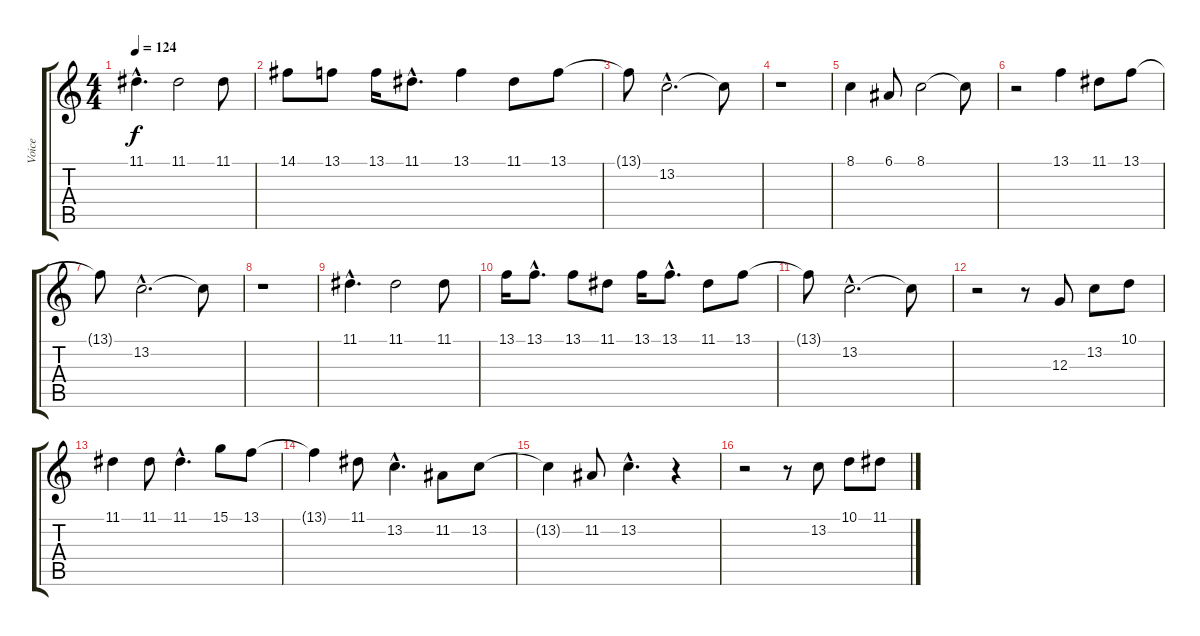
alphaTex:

\track ("Voice" "Voice") {instrument pad3polysynth}
\staff {score tabs}
\tuning (E4 B3 G3 D3 A2 E2) {hide}
\ts (4 4)
\tempo 124
\clef g2
\ks c
11.1{hac}.4{d dy f} 11.1.2 11.1.8 |
14.1.8 13.1.8 13.1.16 11.1{hac}.8{d} 13.1.4 11.1.8 13.1.8 |
13.1{t}.8 13.2{hac}.2{d} 13.2{t}.8 |
r.1 |
8.1.4 6.1.8 8.1.2 8.1{t}.8 |
r.2 13.1.4 11.1.8 13.1.8 |
13.1{t}.8 13.2{hac}.2{d} 13.2{t}.8 |
r.1 |
11.1{hac}.4{d} 11.1.2 11.1.8 |
13.1.16 13.1{hac}.8{d} 13.1.8 11.1.8 13.1.16 13.1{hac}.8{d} 11.1.8 13.1.8 |
13.1{t}.8 13.2{hac}.2{d} 13.2{t}.8 |
r.2 r.8 12.3.8 13.2.8 10.1.8 |
11.1.4 11.1.8 11.1{hac}.4{d} 15.1.8 13.1.8 |
13.1{t}.4 11.1.8 13.2{hac}.4{d} 11.2.8 13.2.8 |
13.2{t}.4 11.2.8 13.2{hac}.4{d} r.4 |
r.2 r.8 13.2.8 10.1.8 11.1.8
